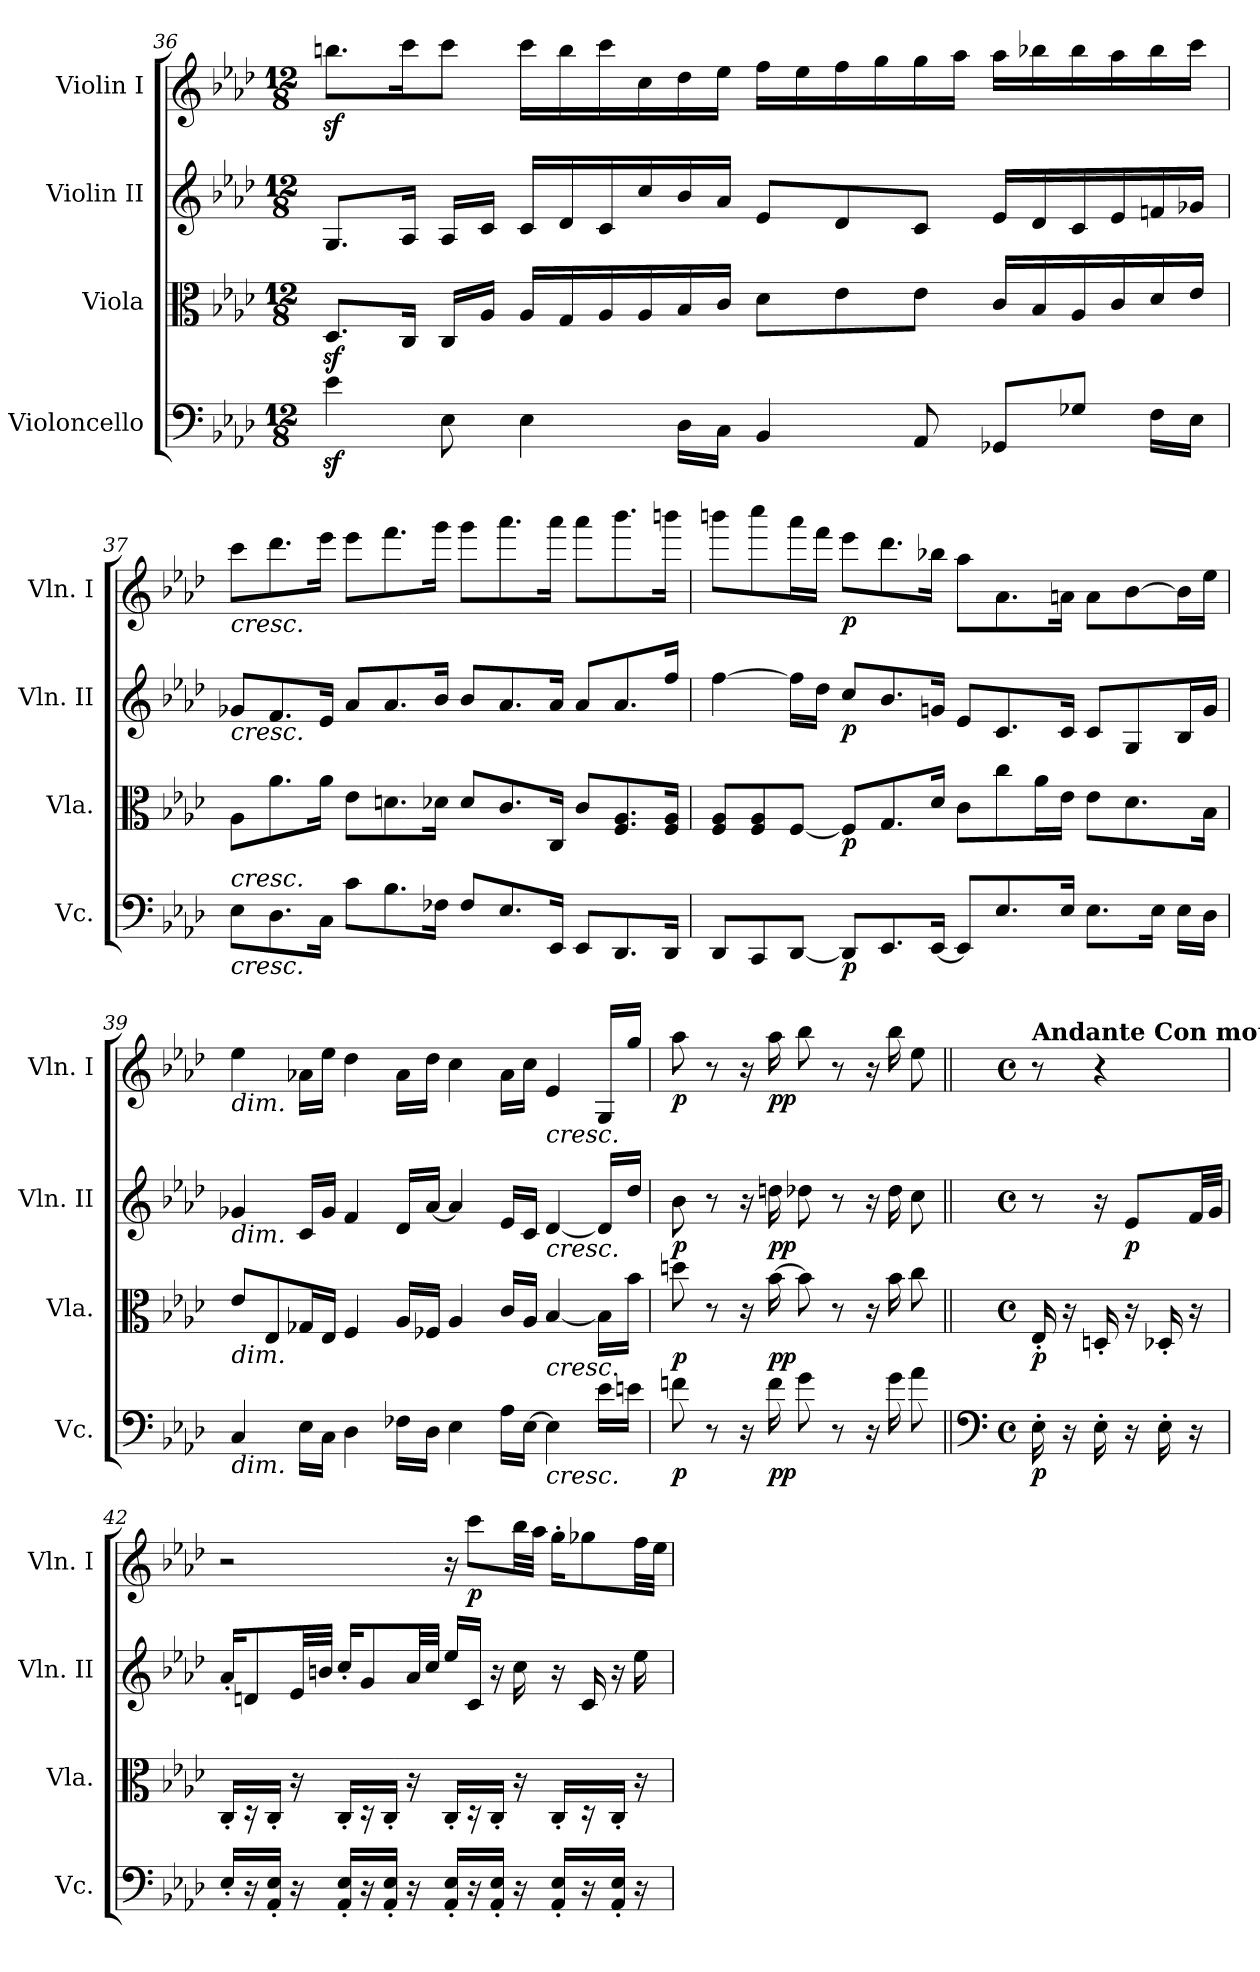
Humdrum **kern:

**kern	**dynam	**kern	**dynam	**kern	**dynam	**kern	**dynam
*part4	*part4	*part3	*part3	*part2	*part2	*part1	*part1
*staff4	*staff4	*staff3	*staff3	*staff2	*staff2	*staff1	*staff1
*I"Violoncello	*	*I"Viola	*	*I"Violin II	*	*I"Violin I	*
*I'Vc.	*	*I'Vla.	*	*I'Vln. II	*	*I'Vln. I	*
!!LO:LB:g=z
*clefF4	*	*clefC3	*	*clefG2	*	*clefG2	*
*k[b-e-a-d-]	*	*k[b-e-a-d-]	*	*k[b-e-a-d-]	*	*k[b-e-a-d-]	*
*A-:	*	*A-:	*	*A-:	*	*A-:	*
*M12/8	*	*M12/8	*	*M12/8	*	*M12/8	*
=36	=36	=36	=36	=36	=36	=36	=36
4e-z<\	.	8.D-z>/L	.	8.G/L	.	8.bbnz<\L	.
.	.	16C/Jk	.	16A-/Jk	.	16ccc\K	.
8E-\	.	16C/LL	.	16A-/LL	.	8ccc\J	.
.	.	16A-/JJ	.	16c/JJ	.	.	.
4E-\	.	16A-/LL	.	16c/LL	.	16ccc\LL	.
.	.	16G/	.	16d-/	.	16bb\	.
.	.	16A-/	.	16c/	.	16ccc\	.
.	.	16A-/	.	16cc/	.	16cc\	.
16D-\LL	.	16B-/	.	16b-/	.	16dd-\	.
16C\JJ	.	16c/JJ	.	16a-/JJ	.	16ee-\JJ	.
4BB-/	.	8d-\L	.	8e-/L	.	16ff\LL	.
.	.	.	.	.	.	16ee-\	.
.	.	8e-\	.	8d-/	.	16ff\	.
.	.	.	.	.	.	16gg\	.
8AA-/	.	8e-\J	.	8c/J	.	16gg\	.
.	.	.	.	.	.	16aa-\JJ	.
8GG-X/L	.	16c/LL	.	16e-/LL	.	16aa-\LL	.
.	.	16B-/	.	16d-/	.	16bb-X\	.
8G-X/J	.	16A-/	.	16c/	.	16bb-\	.
.	.	16c/	.	16e-/	.	16aa-\	.
16F\LL	.	16d-/	.	16fn/	.	16bb-\	.
16E-\JJ	.	16e-/JJ	.	16g-X/JJ	.	16ccc\JJ	.
!!LO:PB:g=z
=37	=37	=37	=37	=37	=37	=37	=37
!	!	!	!	!	!	!LO:TX:b:i:t=cresc.	!
!	!	!	!	!LO:TX:b:i:t=cresc.	!	!	!
!LO:TX:b:i:t=cresc.	!	!	!	!	!	!	!
!LO:TX:a:i:t=cresc.	!	!	!	!	!	!	!
8E-\L	.	8A-\L	.	8g-X/L	.	8ccc\L	.
8.D-\	.	8.a-\	.	8.f/	.	8.ddd-\	.
16C\Jk	.	16a-\Jk	.	16e-/Jk	.	16eee-\Jk	.
8c\L	.	8e-\L	.	8a-/L	.	8eee-\L	.
8.B-\	.	8.dn\	.	8.a-/	.	8.fff\	.
16F-X\Jk	.	16d-X\Jk	.	16b-/Jk	.	16ggg\Jk	.
8F-/L	.	8d-/L	.	8b-/L	.	8ggg\L	.
8.E-/	.	8.c/	.	8.a-/	.	8.aaa-\	.
16EE-/Jk	.	16C/Jk	.	16a-/Jk	.	16aaa-\Jk	.
8EE-/L	.	8c/L	.	8a-/L	.	8aaa-\L	.
8.DD-/	.	8.F/ 8.A-/	.	8.a-/	.	8.bbb-\	.
16DD-/Jk	.	16F/ 16A-/Jk	.	16ff/Jk	.	16bbbn\Jk	.
!!LO:LB:g=z
=38	=38	=38	=38	=38	=38	=38	=38
8DD-/L	.	8F/ 8A-/L	.	[4ff\	.	8bbbn\L	.
8CC/	.	8F/ 8A-/	.	.	.	8cccc\	.
[8DD-/J	.	[8F/J	.	16ff\LL]	.	16aaa-\L	.
.	.	.	.	16dd-\JJ	.	16fff\JJ	.
!	!LO:DY:b	!	!LO:DY:b	!	!LO:DY:b	!	!LO:DY:b
8DD-/L]	p	8F/L]	p	8cc/L	p	8eee-\L	p
8.EE-/	.	8.G/	.	8.b-/	.	8.ddd-\	.
[16EE-/Jk	.	16d-/Jk	.	16gn/Jk	.	16bb-X\Jk	.
8EE-/L]	.	8c\L	.	8e-/L	.	8aa-\L	.
8.E-/	.	8cc\	.	8.c/	.	8.a-\	.
.	.	16a-\L	.	.	.	.	.
16E-/Jk	.	16e-\JJ	.	16c/Jk	.	16an\Jk	.
8.E-\L	.	8e-\L	.	8c/L	.	8a\L	.
.	.	8.d-\	.	8G/	.	[8b-\	.
16E-\Jk	.	.	.	.	.	.	.
16E-\LL	.	.	.	16B-/L	.	16b-\L]	.
16D-\JJ	.	16B-\Jk	.	16g/JJ	.	16ee-\JJ	.
=39	=39	=39	=39	=39	=39	=39	=39
!	!	!	!	!	!	!LO:TX:b:i:t=dim.	!
!	!	!	!	!LO:TX:b:i:t=dim.	!	!	!
!	!	!LO:TX:b:i:t=dim.	!	!	!	!	!
!LO:TX:b:i:t=dim.	!	!	!	!	!	!	!
4C/	.	8e-/L	.	4g-X/	.	4ee-\	.
.	.	8E-/	.	.	.	.	.
16E-\LL	.	16G-X/L	.	16c/LL	.	16a-X\LL	.
16C\JJ	.	16E-/JJ	.	16g-/JJ	.	16ee-\JJ	.
4D-\	.	4F/	.	4f/	.	4dd-\	.
16F-X\LL	.	16A-/LL	.	16d-/LL	.	16a-\LL	.
16D-\JJ	.	16F-X/JJ	.	[16a-/JJ	.	16dd-\JJ	.
4E-\	.	4A-/	.	4a-/]	.	4cc\	.
16A-\LL	.	16c/LL	.	16e-/LL	.	16a-\LL	.
[16E-\JJ	.	16A-/JJ	.	16c/JJ	.	16cc\JJ	.
!	!	!	!	!	!	!LO:TX:b:i:t=cresc.	!
!	!	!	!	!LO:TX:b:i:t=cresc.	!	!	!
!	!	!LO:TX:b:i:t=cresc.	!	!	!	!	!
!LO:TX:b:i:t=cresc.	!	!	!	!	!	!	!
4E-\]	.	[4B-/	.	[4d-/	.	4e-/	.
16e-\LL	.	16B-\LL]	.	16d-/LL]	.	16G/LL	.
16en\JJ	.	16b-\JJ	.	16dd-/JJ	.	16gg/JJ	.
!!LO:LB:g=z
=40	=40	=40	=40	=40	=40	=40	=40
!	!LO:DY:b	!	!LO:DY:b	!	!LO:DY:b	!	!LO:DY:b
8fn\	p	8ddn\	p	8b-\	p	8aa-\	p
8r	.	8r	.	8r	.	8r	.
16r	.	16r	.	16r	.	16r	.
!	!LO:DY:b	!	!LO:DY:b	!	!LO:DY:b	!	!LO:DY:b
16f\	pp	[16b-\	pp	16ddn\	pp	16aa-\	pp
8g\	.	8b-\]	.	8dd-X\	.	8bb-\	.
8r	.	8r	.	8r	.	8r	.
16r	.	16r	.	16r	.	16r	.
16g\	.	16b-\	.	16dd-\	.	16bb-\	.
8a-\	.	8cc\	.	8cc\	.	8ee-\	.
=41||	=41||	=41||	=41||	=41||	=41||	=41||	=41||
*clefF4	*	*	*	*	*	*	*
*M4/4	*	*M4/4	*	*M4/4	*	*M4/4	*
*met(c)	*	*met(c)	*	*met(c)	*	*met(c)	*
*	*	*	*	*	*	*MM80	*
!	!	!	!	!	!	!LO:TX:a:B:t=Andante Con moto	!
!	!LO:DY:b	!	!LO:DY:b	!	!	!	!
16E-'\	p	16E-'/	p	8r	.	8r	.
16r	.	16r	.	.	.	.	.
16E-'\	.	16Dn'/	.	16r	.	4r	.
!	!	!	!	!	!LO:DY:b	!	!
16r	.	16r	.	8e-/L	p	.	.
16E-'\	.	16D-X'/	.	.	.	.	.
16r	.	16r	.	32f/LL	.	.	.
.	.	.	.	32g/JJJ	.	.	.
=42	=42	=42	=42	=42	=42	=42	=42
16E-'/LL	.	16C'/LL	.	16a-'/KL	.	2r	.
16r	.	16r	.	8dn/	.	.	.
16AA-/' 16E-/'JJ	.	16C'/JJ	.	.	.	.	.
16r	.	16r	.	32e-/LL	.	.	.
.	.	.	.	32bn/JJJ	.	.	.
16AA-/' 16E-/'LL	.	16C'/LL	.	16cc'/KL	.	.	.
16r	.	16r	.	8g/	.	.	.
16AA-/' 16E-/'JJ	.	16C'/JJ	.	.	.	.	.
16r	.	16r	.	32a-/LL	.	.	.
.	.	.	.	32cc/JJJ	.	.	.
16AA-/' 16E-/'LL	.	16C'/LL	.	16ee-/LL	.	16r	.
!	!	!	!	!	!	!	!LO:DY:b
16r	.	16r	.	16c/JJ	.	8ccc\L	p
16AA-/' 16E-/'JJ	.	16C'/JJ	.	16r	.	.	.
16r	.	16r	.	16cc\	.	32bb-\LL	.
.	.	.	.	.	.	32aa-\JJJ	.
16AA-/' 16E-/'LL	.	16C'/LL	.	16r	.	16gg'\KL	.
16r	.	16r	.	16c/	.	8gg-X\	.
16AA-/' 16E-/'JJ	.	16C'/JJ	.	16r	.	.	.
16r	.	16r	.	16ee-\	.	32ff\LL	.
.	.	.	.	.	.	32ee-\JJJ	.
=	=	=	=	=	=	=	=
*-	*-	*-	*-	*-	*-	*-	*-
